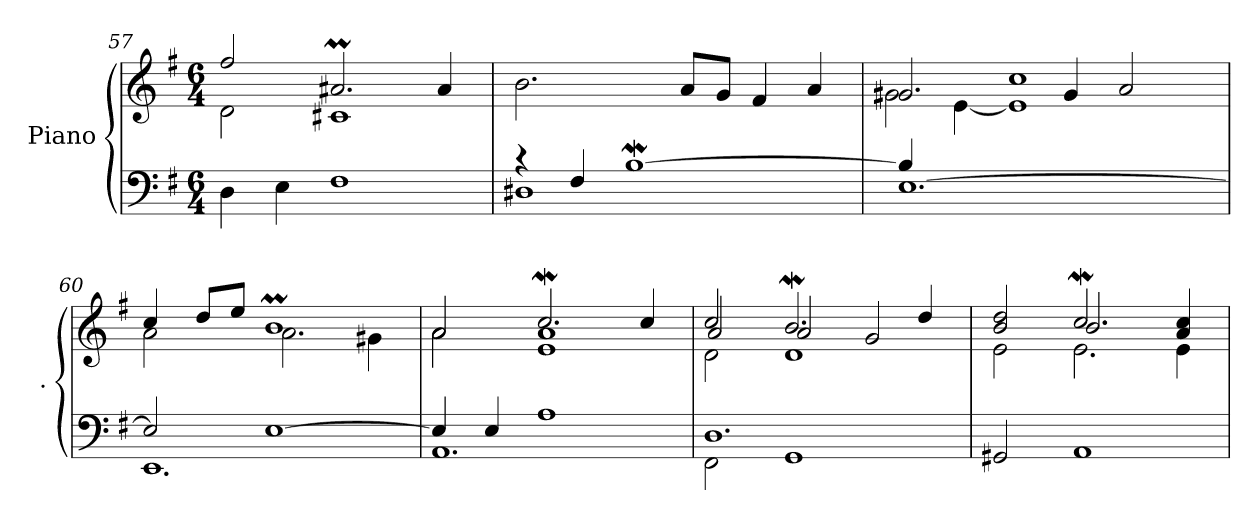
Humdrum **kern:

**kern	**kern
*part1	*part1
*staff2	*staff1
*I"Piano	*
*I'.	*
*clefF4	*clefG2
*k[f#]	*k[f#]
*M6/4	*M6/4
=57	=57
*	*^
4D\	2ff#/	2d\
4E\	.	.
1F#	2.a#Xm/	1c#X
.	4a#/	.
*	*v	*v
=58	=58
*^	*
4r	1D#X	2.b\
4F#/	.	.
[1BW	.	.
.	.	8a/L
.	.	8g/J
.	2ryy	4f#/
.	.	4a/
=59	=59	=59
*	*	*^
*	*	*	*^
[1.E	4B/]	2.g#X/	4ryy	2g#\
.	1ryy	.	[4e\	.
.	.	.	1e]	1cc
.	.	4g#/	.	.
.	.	2a/	.	.
.	4ryy	.	.	.
*	*	*	*v	*v
=60	=60	=60	=60
2E/]	1.EE	4cc/	2a\
.	.	8dd/L	.
.	.	8ee/J	.
[1E	.	1bm	2.a\
.	.	.	4g#X\
=61	=61	=61	=61
4E/]	1.AA	2a/	2a\
4E/	.	.	.
1A	.	2.ccw/	1e 1a
.	.	4cc/	.
=62	=62	=62	=62
*	*	*	*^
1.D	2FF#\	2cc/	2d\	2a/
.	1GG	2.bW/	1d	2a/
.	.	.	.	2g/
.	.	4dd/	.	.
*v	*v	*	*	*
=63	=63	=63	=63
2GG#X/	2b/ 2dd/	2e\	2ryy
1AA	2.ccw/	2.e\	2.b/
.	4a/ 4cc/	4e\	4ryy
*	*v	*v	*v
=	=
*-	*-
